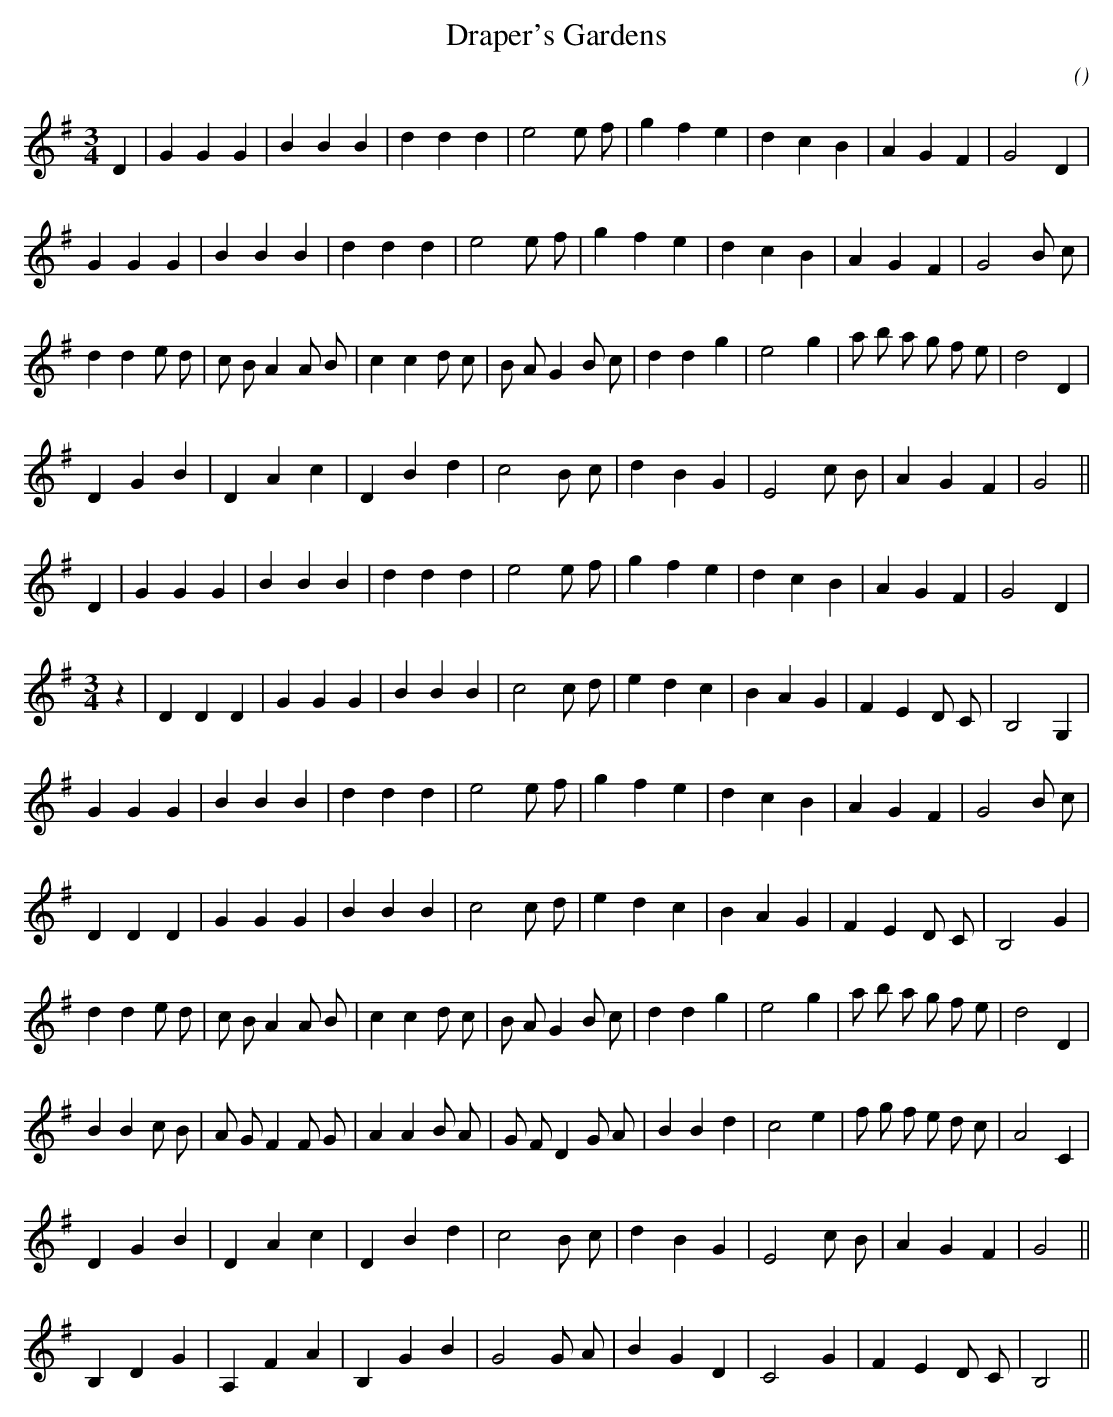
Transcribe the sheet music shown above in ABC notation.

X:1
T: Draper's Gardens
C:
O:
M:3/4
K:G
K:G
M:3/4
L:1/16
D4 |G4 G4 G4 |B4 B4 B4 |d4 d4 d4 |e8 e2 f2 |g4 f4 e4 |d4 c4 B4 |A4 G4 F4 |G8 D4 |
G4 G4 G4 |B4 B4 B4 |d4 d4 d4 |e8 e2 f2 |g4 f4 e4 |d4 c4 B4 |A4 G4 F4 |G8 B2 c2 |
d4 d4 e2 d2 |c2 B2 A4 A2 B2 |c4 c4 d2 c2 |B2 A2 G4 B2 c2 |d4 d4 g4 |e8 g4 |a2 b2 a2 g2 f2 e2 |d8 D4 |
D4 G4 B4 |D4 A4 c4 |D4 B4 d4 |c8 B2 c2 |d4 B4 G4 |E8 c2 B2 |A4 G4 F4 |G8 ||
D4 |G4 G4 G4 |B4 B4 B4 |d4 d4 d4 |e8 e2 f2 |g4 f4 e4 |d4 c4 B4 |A4 G4 F4 |G8 D4 |
K:G
M:3/4
L:1/16
z4 |D4 D4 D4 |G4 G4 G4 |B4 B4 B4 |c8 c2 d2 |e4 d4 c4 |B4 A4 G4 |F4 E4 D2 C2 |B,8 G,4 |
G4 G4 G4 |B4 B4 B4 |d4 d4 d4 |e8 e2 f2 |g4 f4 e4 |d4 c4 B4 |A4 G4 F4 |G8 B2 c2 |
D4 D4 D4 |G4 G4 G4 |B4 B4 B4 |c8 c2 d2 |e4 d4 c4 |B4 A4 G4 |F4 E4 D2 C2 |B,8 G4 |
d4 d4 e2 d2 |c2 B2 A4 A2 B2 |c4 c4 d2 c2 |B2 A2 G4 B2 c2 |d4 d4 g4 |e8 g4 |a2 b2 a2 g2 f2 e2 |d8 D4 |
B4 B4 c2 B2 |A2 G2 F4 F2 G2 |A4 A4 B2 A2 |G2 F2 D4 G2 A2 |B4 B4 d4 |c8 e4 |f2 g2 f2 e2 d2 c2 |A8 C4 |
D4 G4 B4 |D4 A4 c4 |D4 B4 d4 |c8 B2 c2 |d4 B4 G4 |E8 c2 B2 |A4 G4 F4 |G8 ||
B,4 D4 G4 |A,4 F4 A4 |B,4 G4 B4 |G8 G2 A2 |B4 G4 D4 |C8 G4 |F4 E4 D2 C2 |B,8 ||
